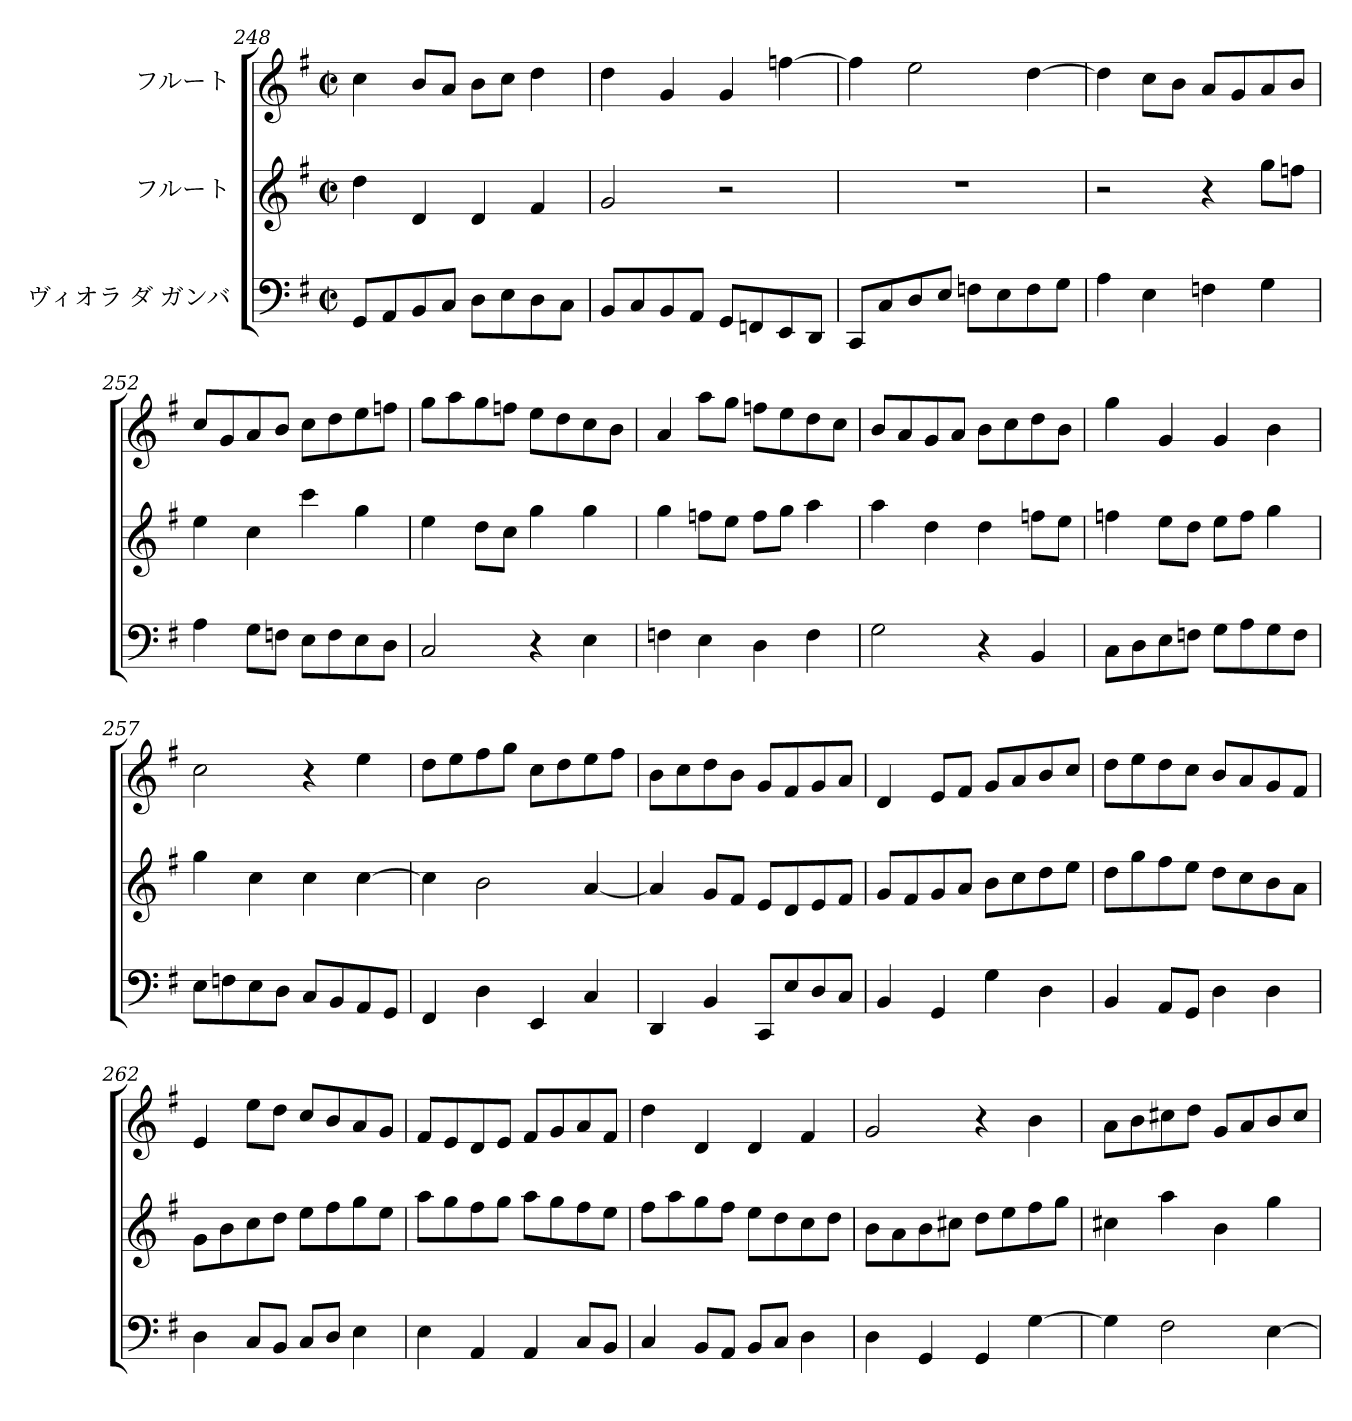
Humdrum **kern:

**kern	**kern	**kern
*part3	*part2	*part1
*staff3	*staff2	*staff1
*I"ヴィオラ ダ ガンバ	*I"フルート	*I"フルート
*clefF4	*clefG2	*clefG2
*k[f#]	*k[f#]	*k[f#]
*M2/2	*M2/2	*M2/2
*met(c|)	*met(c|)	*met(c|)
=248	=248	=248
8GG/L	4dd\	4cc\
8AA/	.	.
8BB/	4d/	8b/L
8C/J	.	8a/J
8D\L	4d/	8b\L
8E\	.	8cc\J
8D\	4f#/	4dd\
8C\J	.	.
=249	=249	=249
8BB/L	2g/	4dd\
8C/	.	.
8BB/	.	4g/
8AA/J	.	.
8GG/L	2r	4g/
8FFn/	.	.
8EE/	.	[4ffn\
8DD/J	.	.
=250	=250	=250
8CC/L	1r	4ff\]
8C/	.	.
8D/	.	2ee\
8E/J	.	.
8Fn\L	.	.
8E\	.	.
8F\	.	[4dd\
8G\J	.	.
=251	=251	=251
4A\	2r	4dd\]
4E\	.	8cc\L
.	.	8b\J
4Fn\	4r	8a/L
.	.	8g/
4G\	8gg\L	8a/
.	8ffn\J	8b/J
!!LO:LB:g=z
=252	=252	=252
4A\	4ee\	8cc/L
.	.	8g/
8G\L	4cc\	8a/
8Fn\J	.	8b/J
8E\L	4ccc\	8cc\L
8F\	.	8dd\
8E\	4gg\	8ee\
8D\J	.	8ffn\J
=253	=253	=253
2C/	4ee\	8gg\L
.	.	8aa\
.	8dd\L	8gg\
.	8cc\J	8ffn\J
4r	4gg\	8ee\L
.	.	8dd\
4E\	4gg\	8cc\
.	.	8b\J
=254	=254	=254
4Fn\	4gg\	4a/
4E\	8ffn\L	8aa\L
.	8ee\J	8gg\J
4D\	8ff\L	8ffn\L
.	8gg\J	8ee\
4F\	4aa\	8dd\
.	.	8cc\J
=255	=255	=255
2G\	4aa\	8b/L
.	.	8a/
.	4dd\	8g/
.	.	8a/J
4r	4dd\	8b\L
.	.	8cc\
4BB/	8ffn\L	8dd\
.	8ee\J	8b\J
=256	=256	=256
8C\L	4ffn\	4gg\
8D\	.	.
8E\	8ee\L	4g/
8Fn\J	8dd\J	.
8G\L	8ee\L	4g/
8A\	8ff\J	.
8G\	4gg\	4b\
8F\J	.	.
!!LO:LB:g=z
=257	=257	=257
8E\L	4gg\	2cc\
8Fn\	.	.
8E\	4cc\	.
8D\J	.	.
8C/L	4cc\	4r
8BB/	.	.
8AA/	[4cc\	4ee\
8GG/J	.	.
=258	=258	=258
4FF#/	4cc\]	8dd\L
.	.	8ee\
4D\	2b\	8ff#\
.	.	8gg\J
4EE/	.	8cc\L
.	.	8dd\
4C/	[4a/	8ee\
.	.	8ff#\J
=259	=259	=259
4DD/	4a/]	8b\L
.	.	8cc\
4BB/	8g/L	8dd\
.	8f#/J	8b\J
8CC/L	8e/L	8g/L
8E/	8d/	8f#/
8D/	8e/	8g/
8C/J	8f#/J	8a/J
=260	=260	=260
4BB/	8g/L	4d/
.	8f#/	.
4GG/	8g/	8e/L
.	8a/J	8f#/J
4G\	8b\L	8g/L
.	8cc\	8a/
4D\	8dd\	8b/
.	8ee\J	8cc/J
=261	=261	=261
4BB/	8dd\L	8dd\L
.	8gg\	8ee\
8AA/L	8ff#\	8dd\
8GG/J	8ee\J	8cc\J
4D\	8dd\L	8b/L
.	8cc\	8a/
4D\	8b\	8g/
.	8a\J	8f#/J
!!LO:PB:g=z
=262	=262	=262
4D\	8g\L	4e/
.	8b\	.
8C/L	8cc\	8ee\L
8BB/J	8dd\J	8dd\J
8C/L	8ee\L	8cc/L
8D/J	8ff#\	8b/
4E\	8gg\	8a/
.	8ee\J	8g/J
=263	=263	=263
4E\	8aa\L	8f#/L
.	8gg\	8e/
4AA/	8ff#\	8d/
.	8gg\J	8e/J
4AA/	8aa\L	8f#/L
.	8gg\	8g/
8C/L	8ff#\	8a/
8BB/J	8ee\J	8f#/J
=264	=264	=264
4C/	8ff#\L	4dd\
.	8aa\	.
8BB/L	8gg\	4d/
8AA/J	8ff#\J	.
8BB/L	8ee\L	4d/
8C/J	8dd\	.
4D\	8cc\	4f#/
.	8dd\J	.
=265	=265	=265
4D\	8b\L	2g/
.	8a\	.
4GG/	8b\	.
.	8cc#X\J	.
4GG/	8dd\L	4r
.	8ee\	.
[4G\	8ff#\	4b\
.	8gg\J	.
=266	=266	=266
4G\]	4cc#X\	8a\L
.	.	8b\
2F#\	4aa\	8cc#X\
.	.	8dd\J
.	4b\	8g/L
.	.	8a/
[4E\	4gg\	8b/
.	.	8cc#/J
=	=	=
*-	*-	*-
